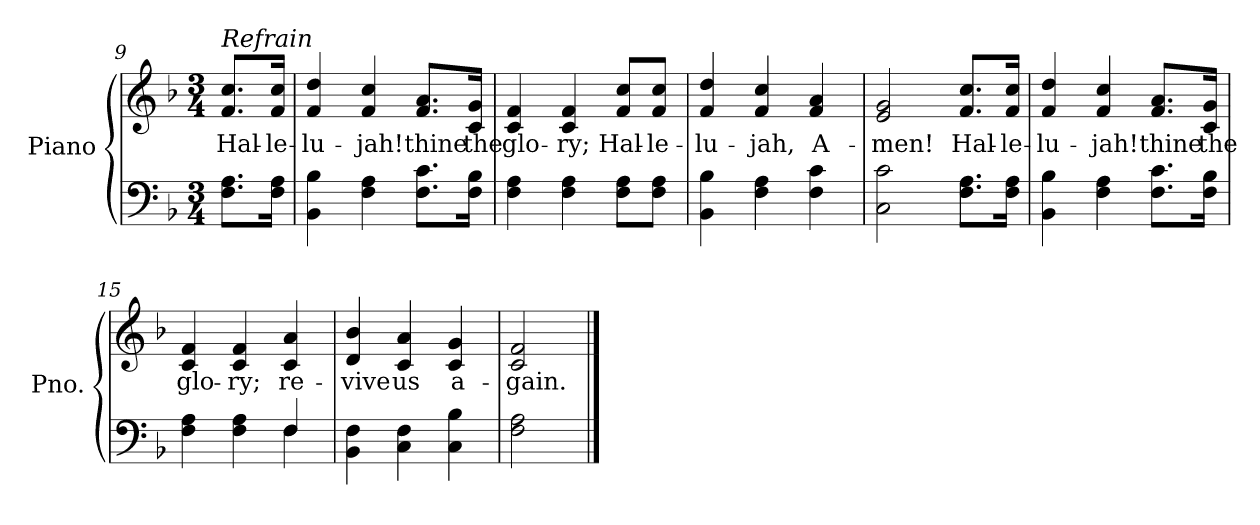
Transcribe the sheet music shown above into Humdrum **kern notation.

**kern	**kern	**text
*part2	*part1	*part1
*staff2	*staff1	*staff1
*I"Piano	*I"Piano	*
*I'Pno.	*I'Pno.	*
*clefF4	*clefG2	*
*k[b-]	*k[b-]	*
*F:	*F:	*
*M3/4	*M3/4	*
=9	=9	=9
!	!LO:TX:a:i:t=Refrain	!
!	!	!LO:LY:b:color=#000000
8.Fi\ 8.Ai\L	8.fi/ 8.cci/L	Hal-
!	!	!LO:LY:b:color=#000000
16Fi\ 16Ai\Jk	16fi/ 16cci/Jk	-le-
=10	=10	=10
!	!	!LO:LY:b:color=#000000
4BB-i\ 4B-i	4fi/ 4ddi	-lu-
!	!	!LO:LY:b:color=#000000
4Fi\ 4Ai	4fi/ 4cci	-jah!
!	!	!LO:LY:b:color=#000000
8.Fi\ 8.ci\L	8.fi/ 8.ai/L	thine
!	!	!LO:LY:b:color=#000000
16Fi\ 16B-i\Jk	16ci/ 16gi/Jk	the
=11	=11	=11
!	!	!LO:LY:b:color=#000000
4Fi\ 4Ai	4ci/ 4fi	glo-
!	!	!LO:LY:b:color=#000000
4Fi\ 4Ai	4ci/ 4fi	-ry;
!	!	!LO:LY:b:color=#000000
8Fi\ 8Ai\L	8fi/ 8cci/L	Hal-
!	!	!LO:LY:b:color=#000000
8Fi\ 8Ai\J	8fi/ 8cci/J	-le-
!!LO:LB:g=z
=12	=12	=12
!	!	!LO:LY:b:color=#000000
4BB-i\ 4B-i	4fi/ 4ddi	-lu-
!	!	!LO:LY:b:color=#000000
4Fi\ 4Ai	4fi/ 4cci	-jah,
!	!	!LO:LY:b:color=#000000
4Fi\ 4ci	4fi/ 4ai	A-
=13	=13	=13
!	!	!LO:LY:b:color=#000000
2Ci\ 2ci	2ei/ 2gi	-men!
!	!	!LO:LY:b:color=#000000
8.Fi\ 8.Ai\L	8.fi/ 8.cci/L	Hal-
!	!	!LO:LY:b:color=#000000
16Fi\ 16Ai\Jk	16fi/ 16cci/Jk	-le-
=14	=14	=14
!	!	!LO:LY:b:color=#000000
4BB-i\ 4B-i	4fi/ 4ddi	-lu-
!	!	!LO:LY:b:color=#000000
4Fi\ 4Ai	4fi/ 4cci	-jah!
!	!	!LO:LY:b:color=#000000
8.Fi\ 8.ci\L	8.fi/ 8.ai/L	thine
!	!	!LO:LY:b:color=#000000
16Fi\ 16B-i\Jk	16ci/ 16gi/Jk	the
=15	=15	=15
*^	*	*
!	!	!	!LO:LY:b:color=#000000
4Fi\ 4Ai	2ryy	4ci/ 4fi	glo-
!	!	!	!LO:LY:b:color=#000000
4Fi\ 4Ai	.	4ci/ 4fi	-ry;
!	!	!	!LO:LY:b:color=#000000
4Fi/	4Fi\	4ci/ 4ai	re-
*v	*v	*	*
=16	=16	=16
*^	*	*
!	!	!	!LO:LY:b:color=#000000
*v	*v	*	*
4BB-i\ 4Fi	4di/ 4b-i	-vive
!	!	!LO:LY:b:color=#000000
4Ci\ 4Fi	4ci/ 4ai	us
!	!	!LO:LY:b:color=#000000
4Ci\ 4B-i	4ci/ 4gi	a-
=17	=17	=17
!	!	!LO:LY:b:color=#000000
2Fi\ 2Ai	2ci/ 2fi	-gain.
==	==	==
*-	*-	*-
